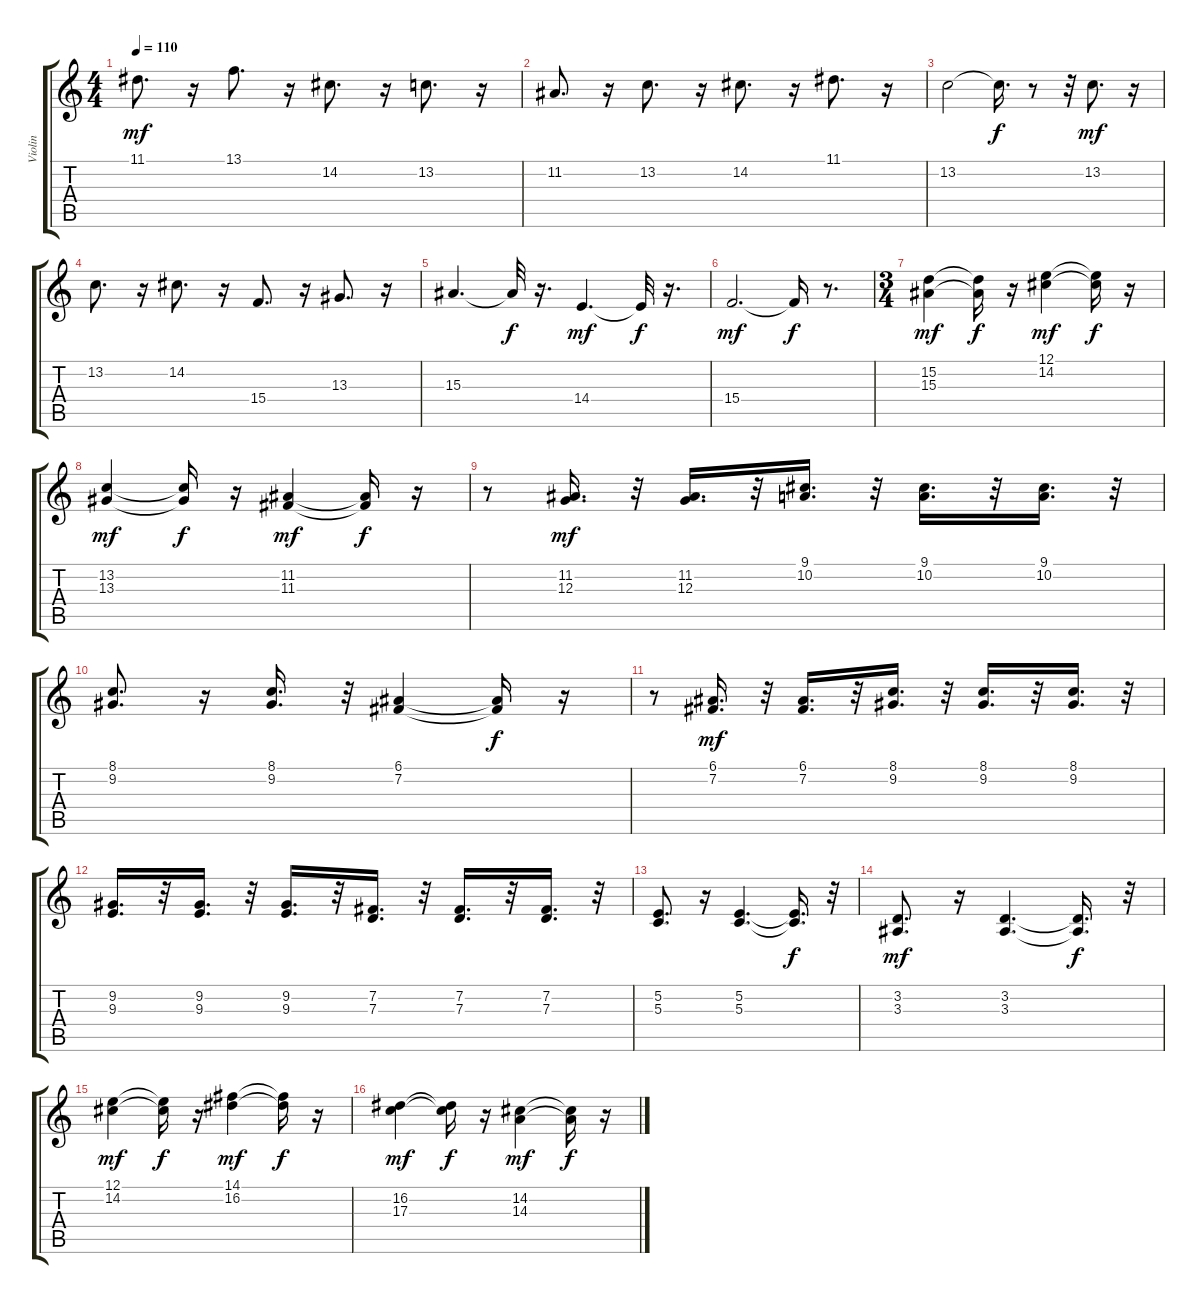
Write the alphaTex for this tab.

\track ("Violin" "Violin") {instrument violin}
\staff {score tabs}
\tuning (E4 B3 G3 D3 A2 E2) {hide}
\ts (4 4)
\tempo 110
\clef g2
\ks c
11.1.8{d dy mf} r.16 13.1.8{d} r.16 14.2.8{d} r.16 13.2.8{d} r.16 |
11.2.8{d} r.16 13.2.8{d} r.16 14.2.8{d} r.16 11.1.8{d} r.16 |
13.2.2 13.2{t}.16{d dy f} r.8 r.32 13.2.8{d dy mf} r.16 |
13.2.8{d} r.16 14.2.8{d} r.16 15.4.8{d} r.16 13.3.8{d} r.16 |
15.3.4{d} 15.3{t}.32{dy f} r.16{d} 14.4.4{d dy mf} 14.4{t}.32{dy f} r.16{d} |
15.4.2{d dy mf} 15.4{t}.16{dy f} r.8{d} |
\ts (3 4)
(15.2 15.3).4{dy mf} (15.2{t} 15.3{t}).16{dy f} r.16 (12.1 14.2).4{dy mf} (12.1{t} 14.2{t}).16{dy f} r.16 |
(13.2 13.3).4{dy mf} (13.2{t} 13.3{t}).16{dy f} r.16 (11.2 11.3).4{dy mf} (11.2{t} 11.3{t}).16{dy f} r.16 |
r.8 (11.2 12.3).16{d dy mf} r.32 (11.2 12.3).16{d} r.32 (9.1 10.2).16{d} r.32 (9.1 10.2).16{d} r.32 (9.1 10.2).16{d} r.32 |
(8.1 9.2).8{d} r.16 (8.1 9.2).16{d} r.32 (6.1 7.2).4 (6.1{t} 7.2{t}).16{dy f} r.16 |
r.8 (6.1 7.2).16{d dy mf} r.32 (6.1 7.2).16{d} r.32 (8.1 9.2).16{d} r.32 (8.1 9.2).16{d} r.32 (8.1 9.2).16{d} r.32 |
(9.2 9.3).16{d} r.32 (9.2 9.3).16{d} r.32 (9.2 9.3).16{d} r.32 (7.2 7.3).16{d} r.32 (7.2 7.3).16{d} r.32 (7.2 7.3).16{d} r.32 |
(5.2 5.3).8{d} r.16 (5.2 5.3).4{d} (5.2{t} 5.3{t}).16{d dy f} r.32 |
(3.2 3.3).8{d dy mf} r.16 (3.2 3.3).4{d} (3.2{t} 3.3{t}).16{d dy f} r.32 |
(12.1 14.2).4{dy mf} (12.1{t} 14.2{t}).16{dy f} r.16 (14.1 16.2).4{dy mf} (14.1{t} 16.2{t}).16{dy f} r.16 |
(16.2 17.3).4{dy mf} (16.2{t} 17.3{t}).16{dy f} r.16 (14.2 14.3).4{dy mf} (14.2{t} 14.3{t}).16{dy f} r.16
